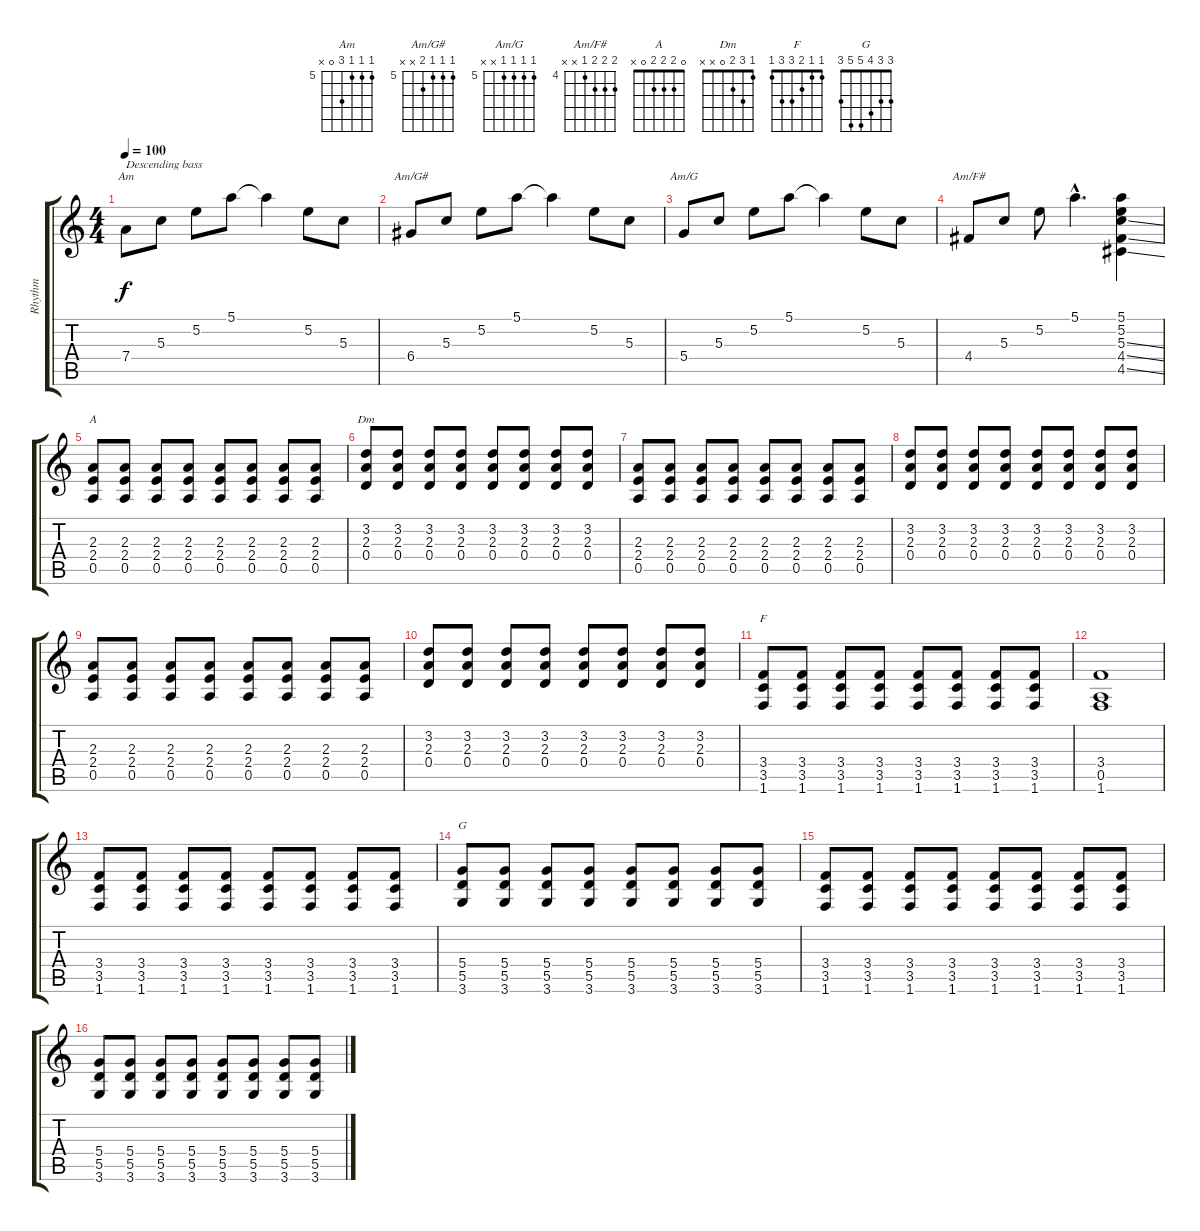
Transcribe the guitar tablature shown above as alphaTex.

\track ("Rhythm" "Rhythm") {instrument electricguitarclean}
\staff {score tabs}
\tuning (E4 B3 G3 D3 A2 E2) {hide}
\chord ("Am" 5 5 5 7 0 x) {firstfret 5}
\chord ("Am/G#" 5 5 5 6 x x) {firstfret 5}
\chord ("Am/G" 5 5 5 5 x x) {firstfret 5}
\chord ("Am/F#" 5 5 5 4 x x) {firstfret 4}
\chord ("A" 0 2 2 2 0 x)
\chord ("Dm" 1 3 2 0 x x)
\chord ("F" 1 1 2 3 3 1)
\chord ("G" 3 3 4 5 5 3)
\ts (4 4)
\tempo 100
\clef g2
\ks c
7.4.8{ch "Am" txt "Descending bass" dy f} 5.3.8 5.2.8 5.1.8 5.1{t}.4 5.2.8 5.3.8 |
6.4.8{ch "Am/G#"} 5.3.8 5.2.8 5.1.8 5.1{t}.4 5.2.8 5.3.8 |
5.4.8{ch "Am/G"} 5.3.8 5.2.8 5.1.8 5.1{t}.4 5.2.8 5.3.8 |
4.4.8{ch "Am/F#"} 5.3.8 5.2.8 5.1{hac}.4{d} (5.1 5.2 5.3{ss} 4.4{ss} 4.5{ss}).4 |
(2.3 2.4 0.5).8{ch "A"} (2.3 2.4 0.5).8 (2.3 2.4 0.5).8 (2.3 2.4 0.5).8 (2.3 2.4 0.5).8 (2.3 2.4 0.5).8 (2.3 2.4 0.5).8 (2.3 2.4 0.5).8 |
(3.2 2.3 0.4).8{ch "Dm"} (3.2 2.3 0.4).8 (3.2 2.3 0.4).8 (3.2 2.3 0.4).8 (3.2 2.3 0.4).8 (3.2 2.3 0.4).8 (3.2 2.3 0.4).8 (3.2 2.3 0.4).8 |
(2.3 2.4 0.5).8 (2.3 2.4 0.5).8 (2.3 2.4 0.5).8 (2.3 2.4 0.5).8 (2.3 2.4 0.5).8 (2.3 2.4 0.5).8 (2.3 2.4 0.5).8 (2.3 2.4 0.5).8 |
(3.2 2.3 0.4).8 (3.2 2.3 0.4).8 (3.2 2.3 0.4).8 (3.2 2.3 0.4).8 (3.2 2.3 0.4).8 (3.2 2.3 0.4).8 (3.2 2.3 0.4).8 (3.2 2.3 0.4).8 |
(2.3 2.4 0.5).8 (2.3 2.4 0.5).8 (2.3 2.4 0.5).8 (2.3 2.4 0.5).8 (2.3 2.4 0.5).8 (2.3 2.4 0.5).8 (2.3 2.4 0.5).8 (2.3 2.4 0.5).8 |
(3.2 2.3 0.4).8 (3.2 2.3 0.4).8 (3.2 2.3 0.4).8 (3.2 2.3 0.4).8 (3.2 2.3 0.4).8 (3.2 2.3 0.4).8 (3.2 2.3 0.4).8 (3.2 2.3 0.4).8 |
(3.4 3.5 1.6).8{ch "F"} (3.4 3.5 1.6).8 (3.4 3.5 1.6).8 (3.4 3.5 1.6).8 (3.4 3.5 1.6).8 (3.4 3.5 1.6).8 (3.4 3.5 1.6).8 (3.4 3.5 1.6).8 |
(3.4 0.5 1.6).1 |
(3.4 3.5 1.6).8 (3.4 3.5 1.6).8 (3.4 3.5 1.6).8 (3.4 3.5 1.6).8 (3.4 3.5 1.6).8 (3.4 3.5 1.6).8 (3.4 3.5 1.6).8 (3.4 3.5 1.6).8 |
(5.4 5.5 3.6).8{ch "G"} (5.4 5.5 3.6).8 (5.4 5.5 3.6).8 (5.4 5.5 3.6).8 (5.4 5.5 3.6).8 (5.4 5.5 3.6).8 (5.4 5.5 3.6).8 (5.4 5.5 3.6).8 |
(3.4 3.5 1.6).8 (3.4 3.5 1.6).8 (3.4 3.5 1.6).8 (3.4 3.5 1.6).8 (3.4 3.5 1.6).8 (3.4 3.5 1.6).8 (3.4 3.5 1.6).8 (3.4 3.5 1.6).8 |
(5.4 5.5 3.6).8 (5.4 5.5 3.6).8 (5.4 5.5 3.6).8 (5.4 5.5 3.6).8 (5.4 5.5 3.6).8 (5.4 5.5 3.6).8 (5.4 5.5 3.6).8 (5.4 5.5 3.6).8
